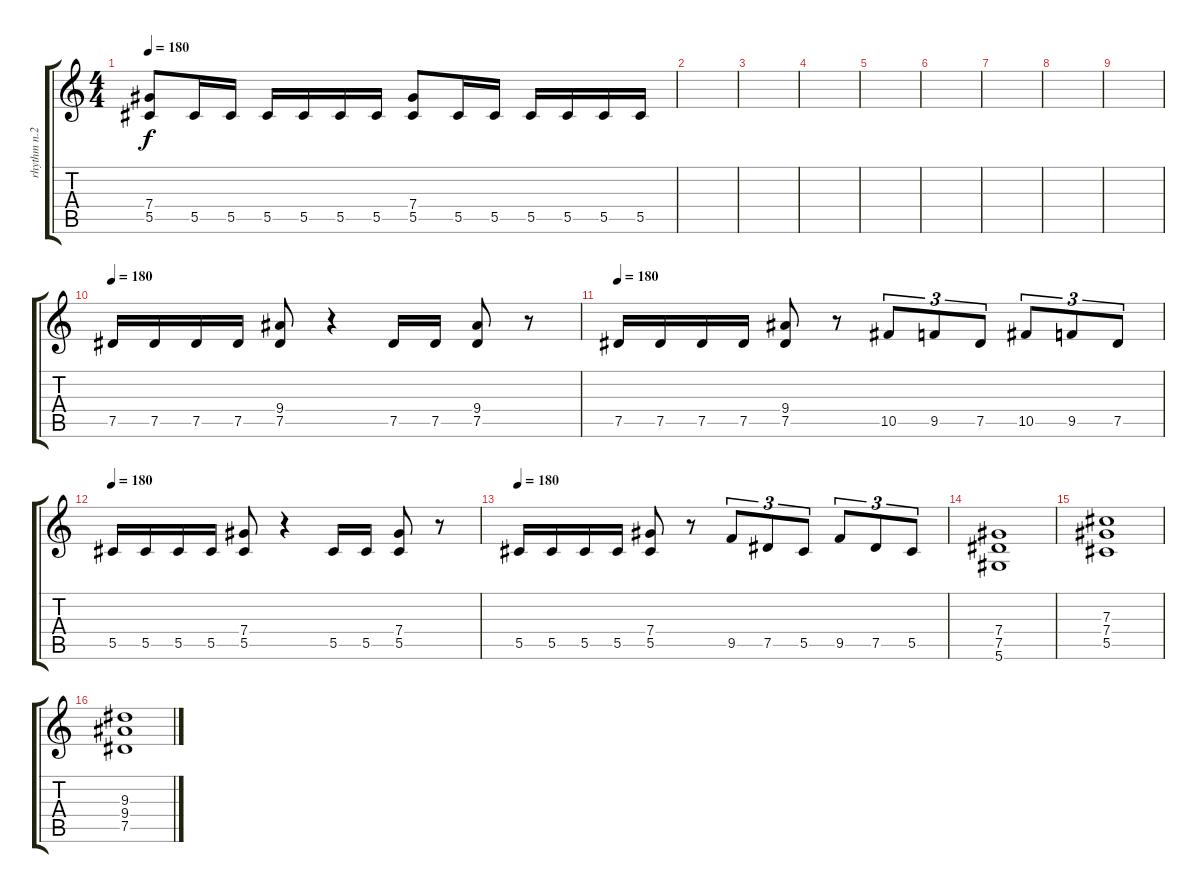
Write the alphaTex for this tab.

\track ("rhythm n.2" "rhythm n.2") {instrument distortionguitar}
\staff {score tabs}
\tuning (Eb4 Bb3 Gb3 Db3 Ab2 Eb2) {hide}
\ts (4 4)
\tempo 180
\clef g2
\ks c
(7.4 5.5).8{dy f} 5.5.16 5.5.16 5.5.16 5.5.16 5.5.16 5.5.16 (7.4 5.5).8 5.5.16 5.5.16 5.5.16 5.5.16 5.5.16 5.5.16 |
|
|
|
|
|
|
|
|
\tempo 180
7.5.16 7.5.16 7.5.16 7.5.16 (9.4 7.5).8 r.4 7.5.16 7.5.16 (9.4 7.5).8 r.8 |
\tempo 180
7.5.16 7.5.16 7.5.16 7.5.16 (9.4 7.5).8 r.8 10.5.8{tu (3 2)} 9.5.8{tu (3 2)} 7.5.8{tu (3 2)} 10.5.8{tu (3 2)} 9.5.8{tu (3 2)} 7.5.8{tu (3 2)} |
\tempo 180
5.5.16 5.5.16 5.5.16 5.5.16 (7.4 5.5).8 r.4 5.5.16 5.5.16 (7.4 5.5).8 r.8 |
\tempo 180
5.5.16 5.5.16 5.5.16 5.5.16 (7.4 5.5).8 r.8 9.5.8{tu (3 2)} 7.5.8{tu (3 2)} 5.5.8{tu (3 2)} 9.5.8{tu (3 2)} 7.5.8{tu (3 2)} 5.5.8{tu (3 2)} |
(7.4 7.5 5.6).1 |
(7.3 7.4 5.5).1 |
(9.3 9.4 7.5).1
